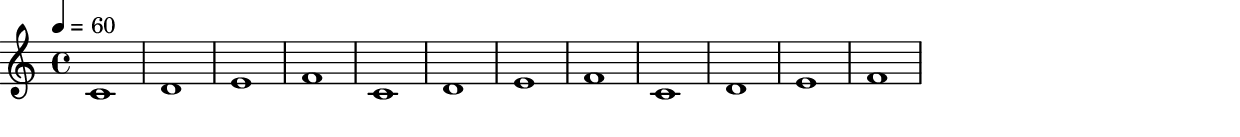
%% Generated by lilypond-book
%% Options: [exampleindent=10.16\mm,indent=0\mm,line-width=160\mm,paper-height=845.047\pt,paper-width=597.508\pt,papersize='(cons (* 597.508 pt) (* 845.047 pt))]
\include "lilypond-book-preamble.ly"


% ****************************************************************
% Start cut-&-pastable-section
% ****************************************************************

#(ly:set-option 'eps-box-padding 3.000000)



\paper {
  #(set-paper-size '(cons (* 597.508 pt) (* 845.047 pt)))
  indent = 0\mm
  line-width = 160\mm
  % offset the left padding, also add 1mm as lilypond creates cropped
  % images with a little space on the right
  line-width = #(- line-width (* mm  3.000000) (* mm 1))
}

\layout {
  
}




% ****************************************************************
% ly snippet:
% ****************************************************************
\sourcefilename "out-www/recovered/repeat-segno-midi.ly"
\sourcefileline 0
% Lily was here -- automatically converted by midi2ly.py from out-www/repeat-segno.midi
\version "2.14.0"

\layout {
  \context {
    \Voice
    \remove Note_heads_engraver
    \consists Completion_heads_engraver
    \remove Rest_engraver
    \consists Completion_rest_engraver
  }
}

% included from ./out-www/repeat-segno.header
\header {
texidoc=""
options=""
}
% end

trackAchannelA = {
  
  % [TEXT_EVENT] creator: 
  
  % [TEXT_EVENT] LilyPond 2.25.30              
  
  \time 4/4
  
  \tempo 4 = 60
  \skip 1 
  | % 2
  
  % [MARKER] ~~~~
  \skip 1 
  | % 3
  
  % [MARKER] ~~~~
  \skip \breve. 
  % [MARKER] ~~~~~~~~
  \skip 1 
  | % 7
  
  % [MARKER] ~~~~~~~~
  \skip \breve. 
  % [MARKER] ~~~~~~~3~~~~~~~
  \skip 1 
  | % 11
  
  % [MARKER] ~~~~~~~3~~~~~~~
  \skip \breve 
}

trackA = <<
  \context Voice = voiceA \trackAchannelA
>>


trackBchannelA = {
  
  \set Staff.instrumentName = "\new:"
  \skip \maxima. 
}

trackBchannelB = \relative c {
  c'1 
  | % 2
  d 
  | % 3
  e 
  | % 4
  f 
  | % 5
  c 
  | % 6
  d 
  | % 7
  e 
  | % 8
  f 
  | % 9
  c 
  | % 10
  d 
  | % 11
  e 
  | % 12
  f 
  | % 13
  
}

trackB = <<
  \context Voice = voiceA \trackBchannelA
  \context Voice = voiceB \trackBchannelB
>>


\score {
  <<
    \context Staff=trackB \trackA
    \context Staff=trackB \trackB
  >>
  \layout {}
  \midi {}
}



% ****************************************************************
% end ly snippet
% ****************************************************************
